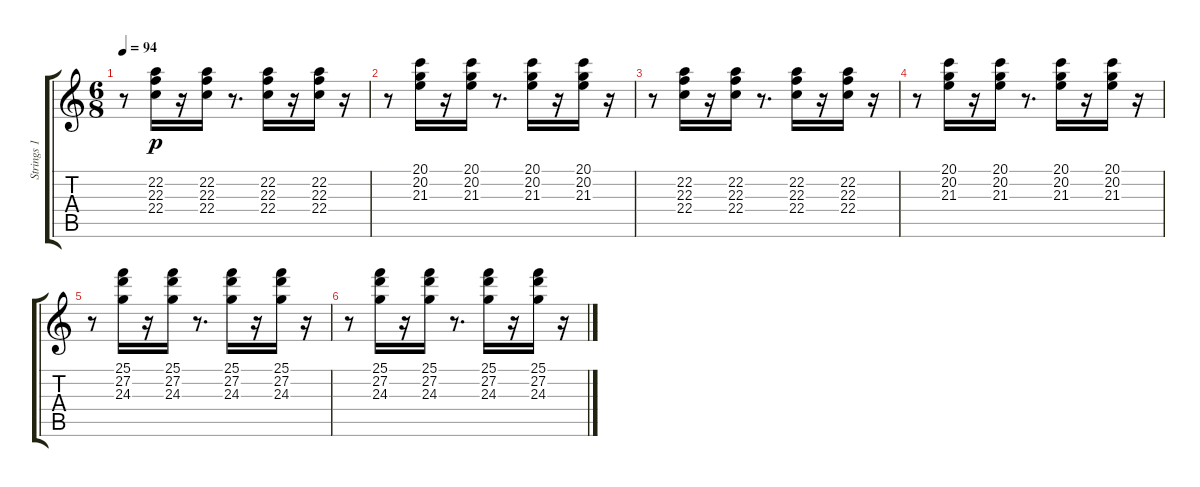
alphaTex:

\track ("Strings 1" "Strings 1") {instrument stringensemble2}
\staff {score tabs}
\tuning (E4 B3 G3 D3 A2 E2) {hide}
\ts (6 8)
\tempo 94
\clef g2
\ks c
r.8{dy p} (22.2 22.3 22.4).16 r.16 (22.2 22.3 22.4).16 r.8{d} (22.2 22.3 22.4).16 r.16 (22.2 22.3 22.4).16 r.16 |
r.8 (20.1 20.2 21.3).16 r.16 (20.1 20.2 21.3).16 r.8{d} (20.1 20.2 21.3).16 r.16 (20.1 20.2 21.3).16 r.16 |
r.8 (22.2 22.3 22.4).16 r.16 (22.2 22.3 22.4).16 r.8{d} (22.2 22.3 22.4).16 r.16 (22.2 22.3 22.4).16 r.16 |
r.8 (20.1 20.2 21.3).16 r.16 (20.1 20.2 21.3).16 r.8{d} (20.1 20.2 21.3).16 r.16 (20.1 20.2 21.3).16 r.16 |
r.8 (25.1 27.2 24.3).16 r.16 (25.1 27.2 24.3).16 r.8{d} (25.1 27.2 24.3).16 r.16 (25.1 27.2 24.3).16 r.16 |
r.8 (25.1 27.2 24.3).16 r.16 (25.1 27.2 24.3).16 r.8{d} (25.1 27.2 24.3).16 r.16 (25.1 27.2 24.3).16 r.16
